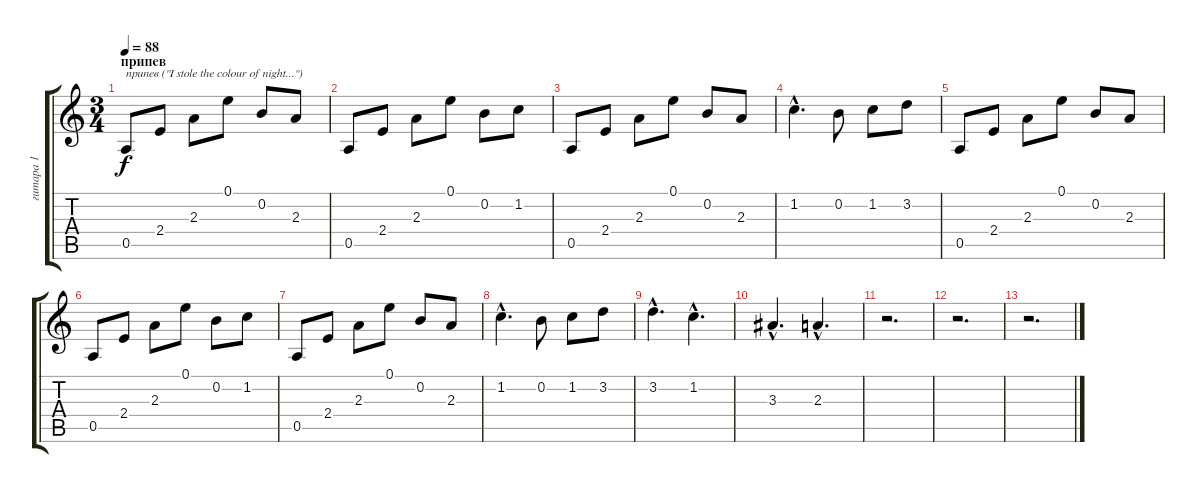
\track ("гитара 1" "гитара 1") {instrument electricguitarclean}
\staff {score tabs}
\tuning (E4 B3 G3 D3 A2 E2) {hide}
\ts (3 4)
\section ("" "припев")
\tempo 88
\clef g2
\ks c
0.5.8{txt "припев (\"I stole the colour of night...\")" dy f} 2.4.8 2.3.8 0.1.8 0.2.8 2.3.8 |
0.5.8 2.4.8 2.3.8 0.1.8 0.2.8 1.2.8 |
0.5.8 2.4.8 2.3.8 0.1.8 0.2.8 2.3.8 |
1.2{hac}.4{d} 0.2.8 1.2.8 3.2.8 |
0.5.8 2.4.8 2.3.8 0.1.8 0.2.8 2.3.8 |
0.5.8 2.4.8 2.3.8 0.1.8 0.2.8 1.2.8 |
0.5.8 2.4.8 2.3.8 0.1.8 0.2.8 2.3.8 |
1.2{hac}.4{d} 0.2.8 1.2.8 3.2.8 |
3.2{hac}.4{d} 1.2{hac}.4{d} |
3.3{hac}.4{d} 2.3{hac}.4{d} |
r.2{d} |
r.2{d} |
r.2{d}
